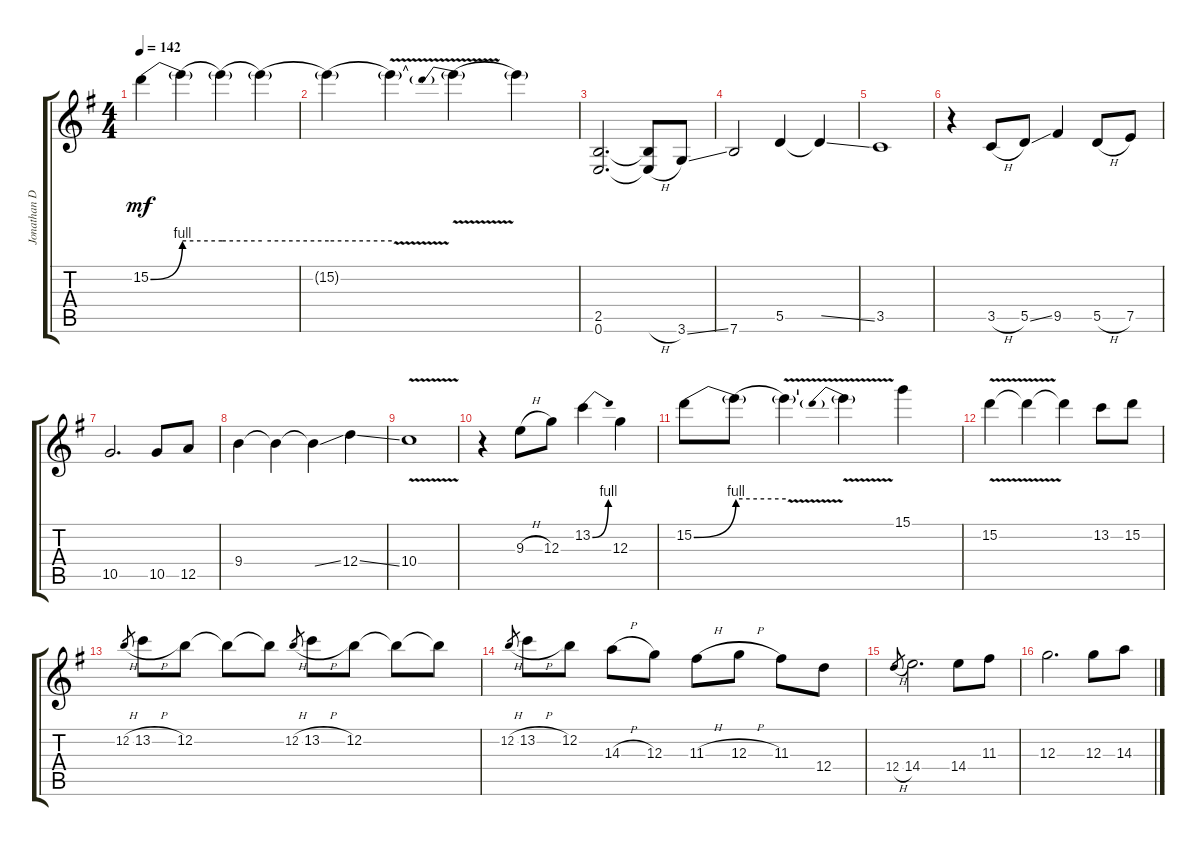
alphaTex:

\track ("Jonathan Donais (distortion)" "Jonathan D") {instrument distortionguitar}
\staff {score tabs}
\tuning (E4 B3 G3 D3 A2 E2) {hide}
\ts (4 4)
\tempo 142
\clef g2
\ks g
15.2{be (bend 0 0 60 4)}.4{dy mf} 15.2{be (hold 0 4 60 4) t}.4 15.2{be (hold 0 4 60 4) t}.4 15.2{be (hold 0 4 60 4) t}.4 |
15.2{be (hold 0 4 60 4) t}.4 15.2{v t}.4 15.2{be (prebend 0 4 60 4) t}.4 15.2{t}.4 |
(2.5 0.6).2{d} (2.5{t} 0.6{h t}).8 3.6{ss}.8 |
7.6.2 5.5.4 5.5{ss t}.4 |
3.5.1 |
r.4 3.5{h}.8 5.5{ss}.8 9.5.4 5.5{h}.8 7.5.8 |
10.5.2{d} 10.5.8 12.5.8 |
9.4.4 9.4{t}.4 9.4{ss t}.4 12.4{ss}.4 |
10.4{v}.1 |
r.4 9.3{h}.8 12.3.8 13.2{be (bend 0 0 60 4)}.4 12.3.4 |
15.2{be (bend 0 0 60 4)}.8 15.2{be (hold 0 4 60 4) t}.8 15.2{v t}.4 15.2{be (prebend 0 4 60 4) t}.4 15.1.4 |
15.2{v}.4 15.2{t}.4 15.2{t}.4 13.2.8 15.2.8 |
12.2{h}.8{gr} 13.2{h}.8 12.2.8 12.2{t}.8 12.2{t}.8 12.2{h}.8{gr} 13.2{h}.8 12.2.8 12.2{t}.8 12.2{t}.8 |
12.2{h}.8{gr} 13.2{h}.8 12.2.8 14.3{h}.8 12.3.8 11.3{h}.8 12.3{h}.8 11.3.8 12.4.8 |
12.4{h}.8{gr} 14.4.2{d} 14.4.8 11.3.8 |
12.3.2{d} 12.3.8 14.3.8
